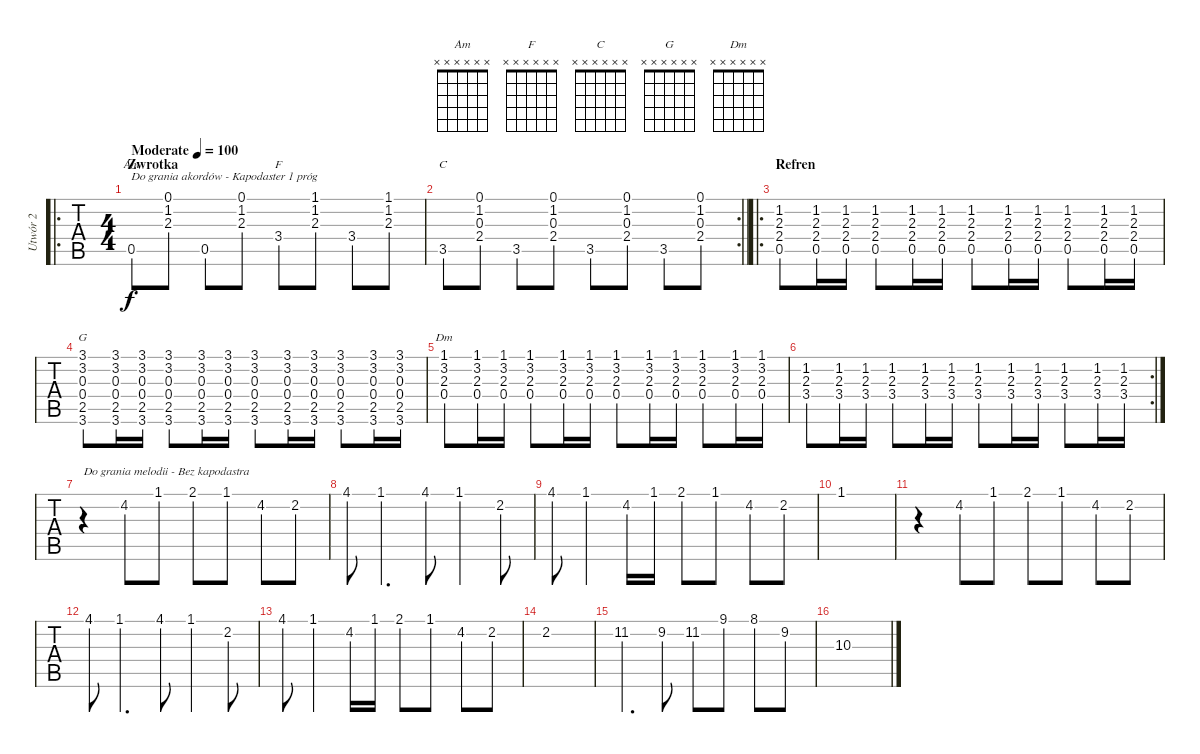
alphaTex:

\track ("Utwór 2" "Utwór 2") {solo instrument electricguitarjazz}
\staff {tabs}
\tuning (E4 B3 G3 D3 A2 E2) {hide}
\chord ("Am" x x x x x x)
\chord ("F" x x x x x x)
\chord ("C" x x x x x x)
\chord ("G" x x x x x x)
\chord ("Dm" x x x x x x)
\ro
\ts (4 4)
\section ("" "Zwrotka")
\tempo (100 "Moderate")
\clef g2
\ks c
0.5.8{ch "Am" txt "Do grania akordów - Kapodaster 1 próg" dy f instrument electricguitarjazz} (0.1 1.2 2.3).8 0.5.8 (0.1 1.2 2.3).8 3.4.8{ch "F"} (1.1 1.2 2.3).8 3.4.8 (1.1 1.2 2.3).8 |
\rc 2
\barLineRight lightlight
3.5.8{ch "C"} (0.1 1.2 0.3 2.4).8 3.5.8 (0.1 1.2 0.3 2.4).8 3.5.8 (0.1 1.2 0.3 2.4).8 3.5.8 (0.1 1.2 0.3 2.4).8 |
\ro
\section ("" "Refren")
(1.2 2.3 2.4 0.5).8 (1.2 2.3 2.4 0.5).16 (1.2 2.3 2.4 0.5).16 (1.2 2.3 2.4 0.5).8 (1.2 2.3 2.4 0.5).16 (1.2 2.3 2.4 0.5).16 (1.2 2.3 2.4 0.5).8 (1.2 2.3 2.4 0.5).16 (1.2 2.3 2.4 0.5).16 (1.2 2.3 2.4 0.5).8 (1.2 2.3 2.4 0.5).16 (1.2 2.3 2.4 0.5).16 |
(3.1 3.2 0.3 0.4 2.5 3.6).8{ch "G"} (3.1 3.2 0.3 0.4 2.5 3.6).16 (3.1 3.2 0.3 0.4 2.5 3.6).16 (3.1 3.2 0.3 0.4 2.5 3.6).8 (3.1 3.2 0.3 0.4 2.5 3.6).16 (3.1 3.2 0.3 0.4 2.5 3.6).16 (3.1 3.2 0.3 0.4 2.5 3.6).8 (3.1 3.2 0.3 0.4 2.5 3.6).16 (3.1 3.2 0.3 0.4 2.5 3.6).16 (3.1 3.2 0.3 0.4 2.5 3.6).8 (3.1 3.2 0.3 0.4 2.5 3.6).16 (3.1 3.2 0.3 0.4 2.5 3.6).16 |
(1.1 3.2 2.3 0.4).8{ch "Dm"} (1.1 3.2 2.3 0.4).16 (1.1 3.2 2.3 0.4).16 (1.1 3.2 2.3 0.4).8 (1.1 3.2 2.3 0.4).16 (1.1 3.2 2.3 0.4).16 (1.1 3.2 2.3 0.4).8 (1.1 3.2 2.3 0.4).16 (1.1 3.2 2.3 0.4).16 (1.1 3.2 2.3 0.4).8 (1.1 3.2 2.3 0.4).16 (1.1 3.2 2.3 0.4).16 |
\rc 2
(1.2 2.3 3.4).8 (1.2 2.3 3.4).16 (1.2 2.3 3.4).16 (1.2 2.3 3.4).8 (1.2 2.3 3.4).16 (1.2 2.3 3.4).16 (1.2 2.3 3.4).8 (1.2 2.3 3.4).16 (1.2 2.3 3.4).16 (1.2 2.3 3.4).8 (1.2 2.3 3.4).16 (1.2 2.3 3.4).16 |
r.4{txt "Do grania melodii - Bez kapodastra"} 4.2.8 1.1.8 2.1.8 1.1.8 4.2.8 2.2.8 |
4.1.8 1.1.4{d} 4.1.8 1.1.4 2.2.8 |
4.1.8 1.1.4 4.2.16 1.1.16 2.1.8 1.1.8 4.2.8 2.2.8 |
1.1.1 |
r.4 4.2.8 1.1.8 2.1.8 1.1.8 4.2.8 2.2.8 |
4.1.8 1.1.4{d} 4.1.8 1.1.4 2.2.8 |
4.1.8 1.1.4 4.2.16 1.1.16 2.1.8 1.1.8 4.2.8 2.2.8 |
2.2.1 |
11.2.4{d} 9.2.8 11.2.8 9.1.8 8.1.8 9.2.8 |
10.3.1
